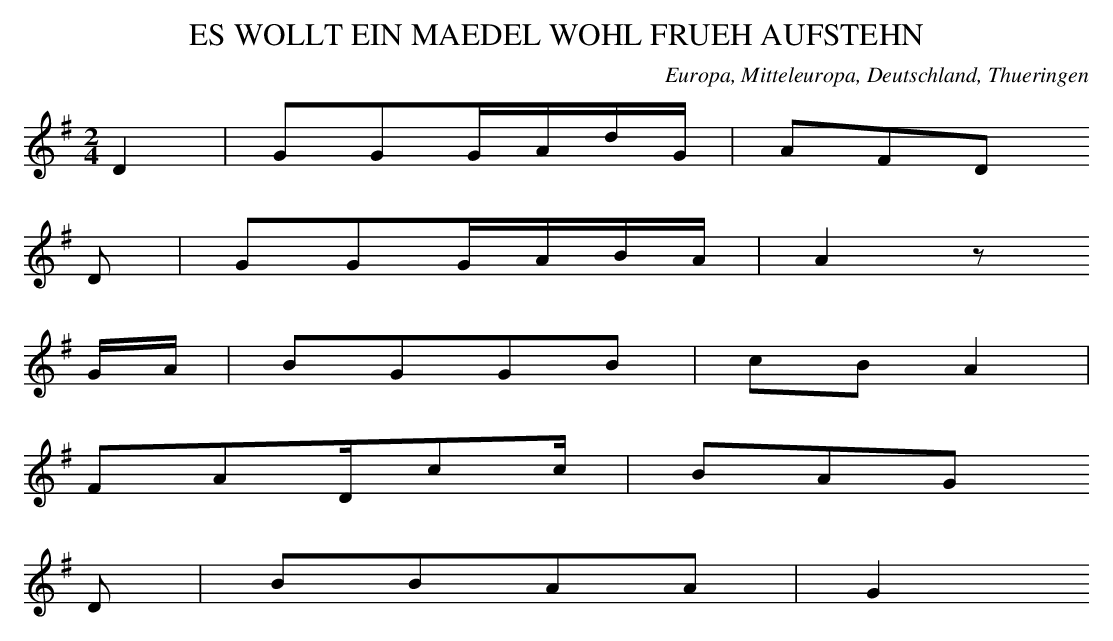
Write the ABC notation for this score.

X:1
T: ES WOLLT EIN MAEDEL WOHL FRUEH AUFSTEHN
O: Europa, Mitteleuropa, Deutschland, Thueringen
M: 2/4
L: 1/16
K: G
D4 | G2G2GAdG | A2F2D2
D2 | G2G2GABA | A4z2
GA | B2G2G2B2 | c2B2A4 |
F2A2Dc2c | B2A2G2
D2 | B2B2A2A2 | G4
